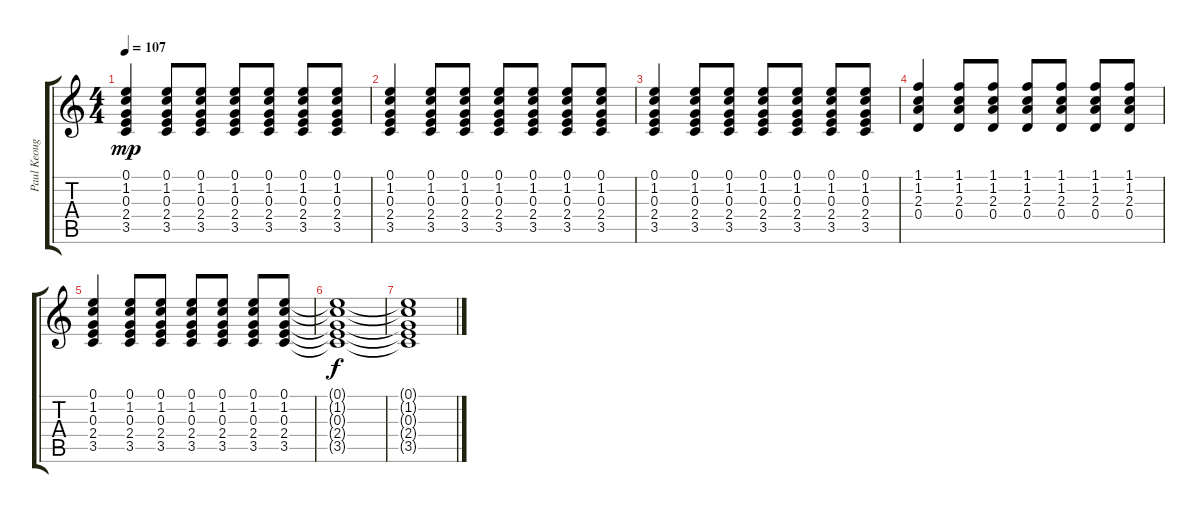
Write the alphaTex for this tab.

\track ("Paul Keough (Acoustic Guitar)" "Paul Keoug") {instrument acousticguitarsteel}
\staff {score tabs}
\tuning (E4 B3 G3 D3 A2 E2) {hide}
\ts (4 4)
\tempo 107
\clef g2
\ks c
(0.1 1.2 0.3 2.4 3.5).4{dy mp} (0.1 1.2 0.3 2.4 3.5).8 (0.1 1.2 0.3 2.4 3.5).8 (0.1 1.2 0.3 2.4 3.5).8 (0.1 1.2 0.3 2.4 3.5).8 (0.1 1.2 0.3 2.4 3.5).8 (0.1 1.2 0.3 2.4 3.5).8 |
(0.1 1.2 0.3 2.4 3.5).4 (0.1 1.2 0.3 2.4 3.5).8 (0.1 1.2 0.3 2.4 3.5).8 (0.1 1.2 0.3 2.4 3.5).8 (0.1 1.2 0.3 2.4 3.5).8 (0.1 1.2 0.3 2.4 3.5).8 (0.1 1.2 0.3 2.4 3.5).8 |
(0.1 1.2 0.3 2.4 3.5).4 (0.1 1.2 0.3 2.4 3.5).8 (0.1 1.2 0.3 2.4 3.5).8 (0.1 1.2 0.3 2.4 3.5).8 (0.1 1.2 0.3 2.4 3.5).8 (0.1 1.2 0.3 2.4 3.5).8 (0.1 1.2 0.3 2.4 3.5).8 |
(1.1 1.2 2.3 0.4).4 (1.1 1.2 2.3 0.4).8 (1.1 1.2 2.3 0.4).8 (1.1 1.2 2.3 0.4).8 (1.1 1.2 2.3 0.4).8 (1.1 1.2 2.3 0.4).8 (1.1 1.2 2.3 0.4).8 |
(0.1 1.2 0.3 2.4 3.5).4 (0.1 1.2 0.3 2.4 3.5).8 (0.1 1.2 0.3 2.4 3.5).8 (0.1 1.2 0.3 2.4 3.5).8 (0.1 1.2 0.3 2.4 3.5).8 (0.1 1.2 0.3 2.4 3.5).8 (0.1 1.2 0.3 2.4 3.5).8 |
(0.1{t} 1.2{t} 0.3{t} 2.4{t} 3.5{t}).1{dy f} |
(0.1{t} 1.2{t} 0.3{t} 2.4{t} 3.5{t}).1
